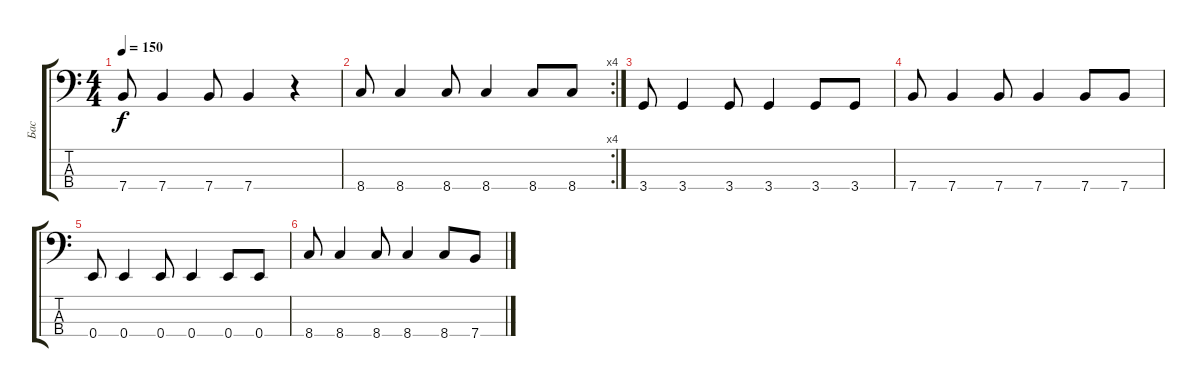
\track ("Бас" "Бас") {instrument slapbass1}
\staff {score tabs}
\tuning (G2 D2 A1 E1) {hide}
\ts (4 4)
\tempo 150
\clef f4
\ks c
7.4.8{dy f} 7.4.4 7.4.8 7.4.4 r.4 |
\rc 4
8.4.8 8.4.4 8.4.8 8.4.4 8.4.8 8.4.8 |
3.4.8 3.4.4 3.4.8 3.4.4 3.4.8 3.4.8 |
7.4.8 7.4.4 7.4.8 7.4.4 7.4.8 7.4.8 |
0.4.8 0.4.4 0.4.8 0.4.4 0.4.8 0.4.8 |
8.4.8 8.4.4 8.4.8 8.4.4 8.4.8 7.4.8
